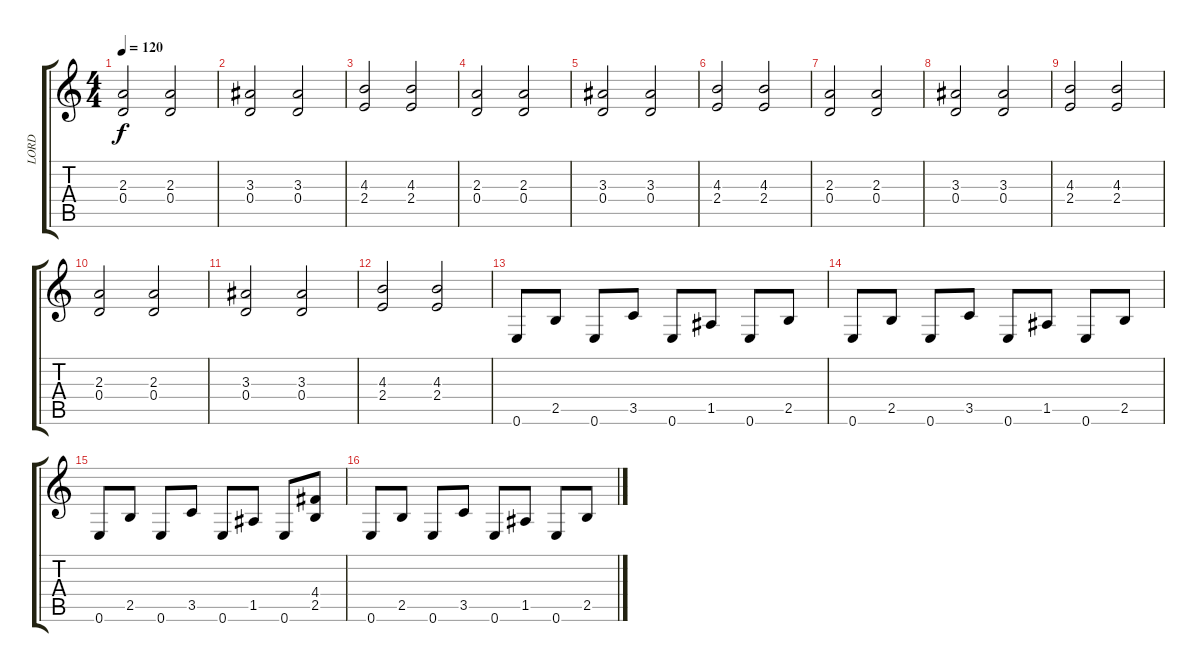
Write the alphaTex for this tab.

\track ("LORD" "LORD") {instrument distortionguitar}
\staff {score tabs}
\tuning (E4 B3 G3 D3 A2 E2) {hide}
\ts (4 4)
\tempo 120
\clef g2
\ks c
(2.3 0.4).2{dy f} (2.3 0.4).2 |
(3.3 0.4).2 (3.3 0.4).2 |
(4.3 2.4).2 (4.3 2.4).2 |
(2.3 0.4).2 (2.3 0.4).2 |
(3.3 0.4).2 (3.3 0.4).2 |
(4.3 2.4).2 (4.3 2.4).2 |
(2.3 0.4).2 (2.3 0.4).2 |
(3.3 0.4).2 (3.3 0.4).2 |
(4.3 2.4).2 (4.3 2.4).2 |
(2.3 0.4).2 (2.3 0.4).2 |
(3.3 0.4).2 (3.3 0.4).2 |
(4.3 2.4).2 (4.3 2.4).2 |
0.6.8 2.5.8 0.6.8 3.5.8 0.6.8 1.5.8 0.6.8 2.5.8 |
0.6.8 2.5.8 0.6.8 3.5.8 0.6.8 1.5.8 0.6.8 2.5.8 |
0.6.8 2.5.8 0.6.8 3.5.8 0.6.8 1.5.8 0.6.8 (4.4 2.5).8 |
0.6.8 2.5.8 0.6.8 3.5.8 0.6.8 1.5.8 0.6.8 2.5.8
